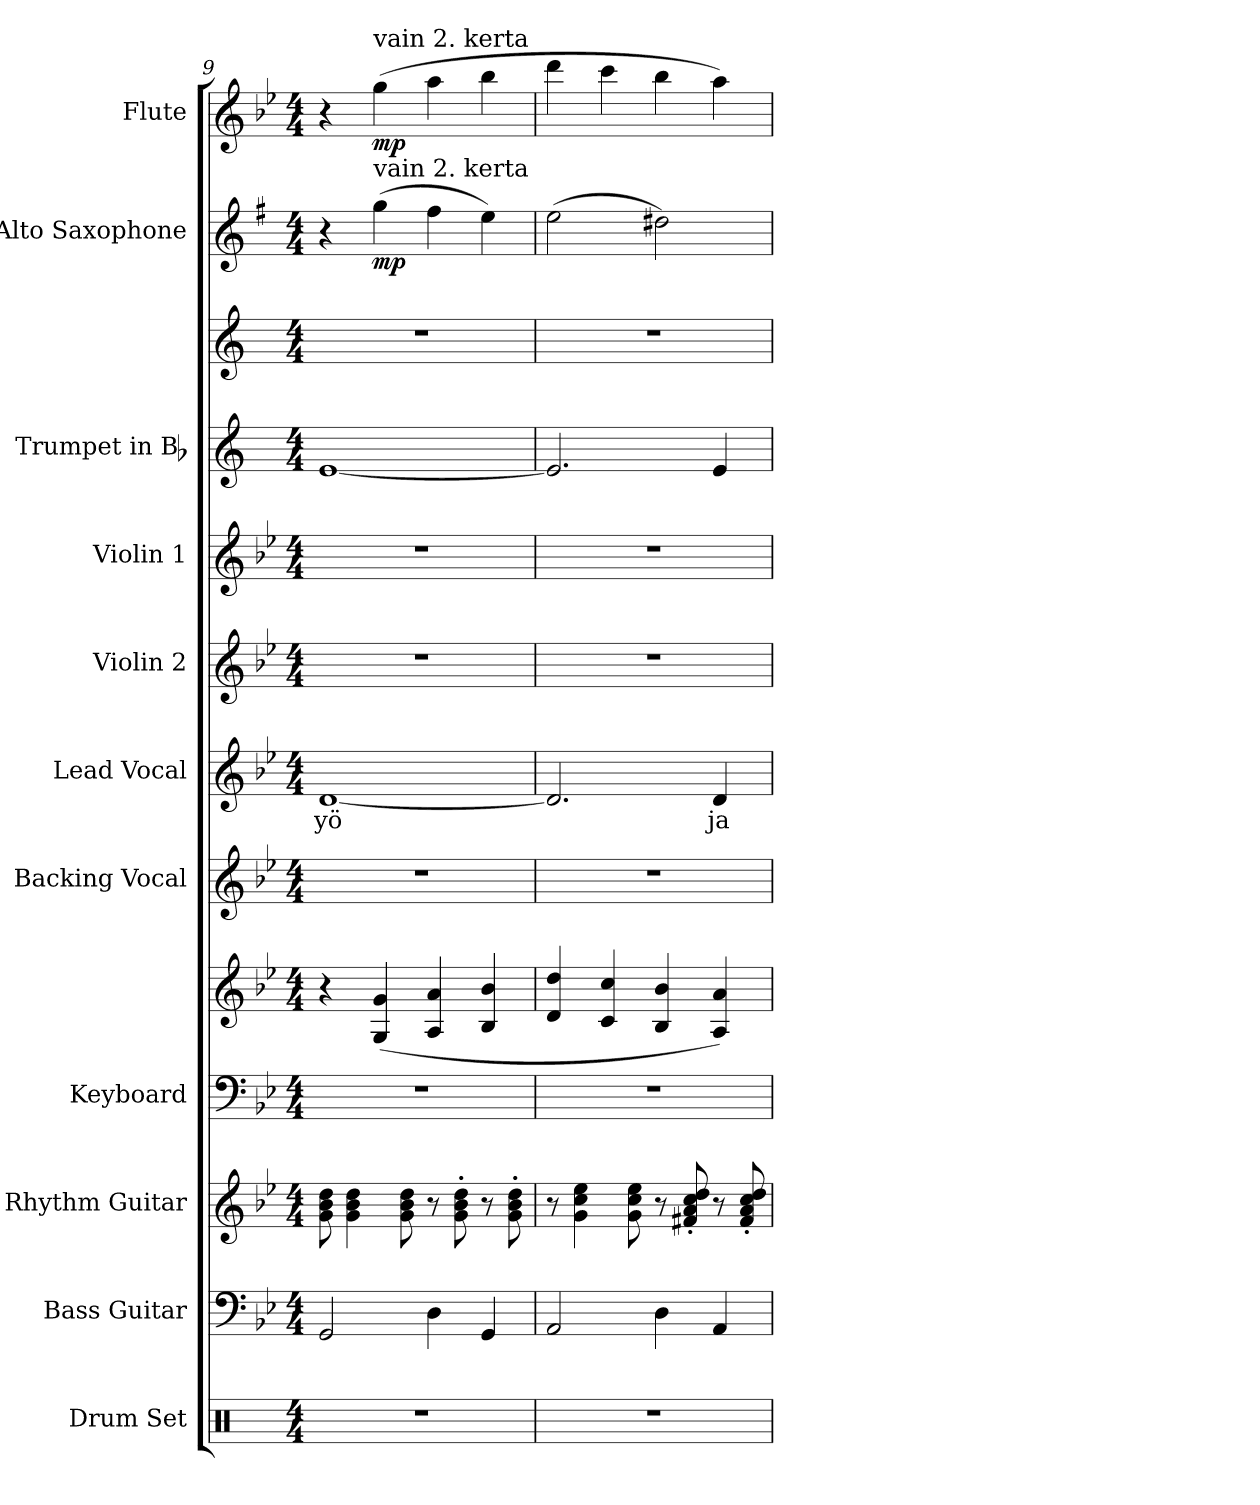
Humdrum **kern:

**kern	**kern	**kern	**kern	**kern	**kern	**kern	**text	**kern	**kern	**kern	**kern	**kern	**dynam	**kern	**dynam
*part11	*part10	*part9	*part8	*part8	*part7	*part6	*part6	*part5	*part4	*part3	*part3	*part2	*part2	*part1	*part1
*staff13	*staff12	*staff11	*staff10	*staff9	*staff8	*staff7	*staff7	*staff6	*staff5	*staff4	*staff3	*staff2	*staff2	*staff1	*staff1
*I"Drum Set	*I"Bass Guitar	*I"Rhythm Guitar	*I"Keyboard	*	*I"Backing Vocal	*I"Lead Vocal	*	*I"Violin 2	*I"Violin 1	*I"Trumpet in Bb	*	*I"Alto Saxophone	*	*I"Flute	*
*I'Dr.	*I'Bass	*I'Rhy.	*I'Kbd.	*	*	*	*	*I'Vln. 2	*I'Vln. 1	*I'Tpt.	*	*I'Alto Sax.	*	*I'Fl.	*
*clefX	*clefF4	*clefG2	*clefF4	*clefG2	*clefG2	*clefG2	*	*clefG2	*clefG2	*clefG2	*clefG2	*clefG2	*	*clefG2	*
*	*ITrd7c12	*ITrd7c12	*	*	*	*	*	*	*	*ITrd1c2	*ITrd1c2	*ITrd5c9	*	*	*
*k[]	*k[b-e-]	*k[b-e-]	*k[b-e-]	*k[b-e-]	*k[b-e-]	*k[b-e-]	*	*k[b-e-]	*k[b-e-]	*k[b-e-]	*k[b-e-]	*k[b-e-]	*	*k[b-e-]	*
*C:	*B-:	*B-:	*B-:	*B-:	*B-:	*B-:	*	*B-:	*B-:	*B-:	*B-:	*B-:	*	*B-:	*
*M4/4	*M4/4	*M4/4	*M4/4	*M4/4	*M4/4	*M4/4	*	*M4/4	*M4/4	*M4/4	*M4/4	*M4/4	*	*M4/4	*
=9	=9	=9	=9	=9	=9	=9	=9	=9	=9	=9	=9	=9	=9	=9	=9
!	!	!	!	!	!	!	!LO:LY:b:color=#000000	!	!	!	!	!	!	!	!
1r	2GGGi/	8Gi\ 8B-i 8di	1r	4r	1r	[<1di	yö	1r	1r	[<1di	1r	4r	.	4r	.
.	.	4Gi\ 4B-i 4di	.	.	.	.	.	.	.	.	.	.	.	.	.
!	!	!	!	!	!	!	!	!	!	!	!	!	!	!LO:TX:a:t=vain 2. kerta	!
!	!	!	!	!	!	!	!	!	!	!	!	!LO:TX:a:t=vain 2. kerta	!	!	!
.	.	.	.	(4Gi/ 4gi	.	.	.	.	.	.	.	(4b-i\	mp	(4ggi\	mp
.	.	8Gi\ 8B-i 8di	.	.	.	.	.	.	.	.	.	.	.	.	.
.	4DDi\	8r	.	4Ai/ 4ai	.	.	.	.	.	.	.	4ai\	.	4aai\	.
.	.	8Gi\' 8B-i' 8di'	.	.	.	.	.	.	.	.	.	.	.	.	.
.	4GGGi/	8r	.	4B-i/ 4b-i	.	.	.	.	.	.	.	4gi\)	.	4bb-i\	.
.	.	8Gi\' 8B-i' 8di'	.	.	.	.	.	.	.	.	.	.	.	.	.
!!LO:PB:g=z
=10	=10	=10	=10	=10	=10	=10	=10	=10	=10	=10	=10	=10	=10	=10	=10
1r	2AAAi/	8r	1r	4di/ 4ddi	1r	2.di/]	.	1r	1r	2.di/]	1r	(2gi\	.	4dddi\	.
.	.	4Gi\ 4ci 4e-i	.	.	.	.	.	.	.	.	.	.	.	.	.
.	.	.	.	4ci/ 4cci	.	.	.	.	.	.	.	.	.	4ccci\	.
.	.	8Gi\ 8ci 8e-i	.	.	.	.	.	.	.	.	.	.	.	.	.
.	4DDi\	8r	.	4B-i/ 4b-i	.	.	.	.	.	.	.	2f#Xi\)	.	4bb-i\	.
.	.	8F#Xi/' 8Ai' 8ci' 8di'	.	.	.	.	.	.	.	.	.	.	.	.	.
!	!	!	!	!	!	!	!LO:LY:b:color=#000000	!	!	!	!	!	!	!	!
.	4AAAi/	8r	.	4Ai/ 4ai)	.	4di/	ja	.	.	4di/	.	.	.	4aai\)	.
.	.	8F#i/' 8Ai' 8ci' 8di'	.	.	.	.	.	.	.	.	.	.	.	.	.
=	=	=	=	=	=	=	=	=	=	=	=	=	=	=	=
*-	*-	*-	*-	*-	*-	*-	*-	*-	*-	*-	*-	*-	*-	*-	*-
